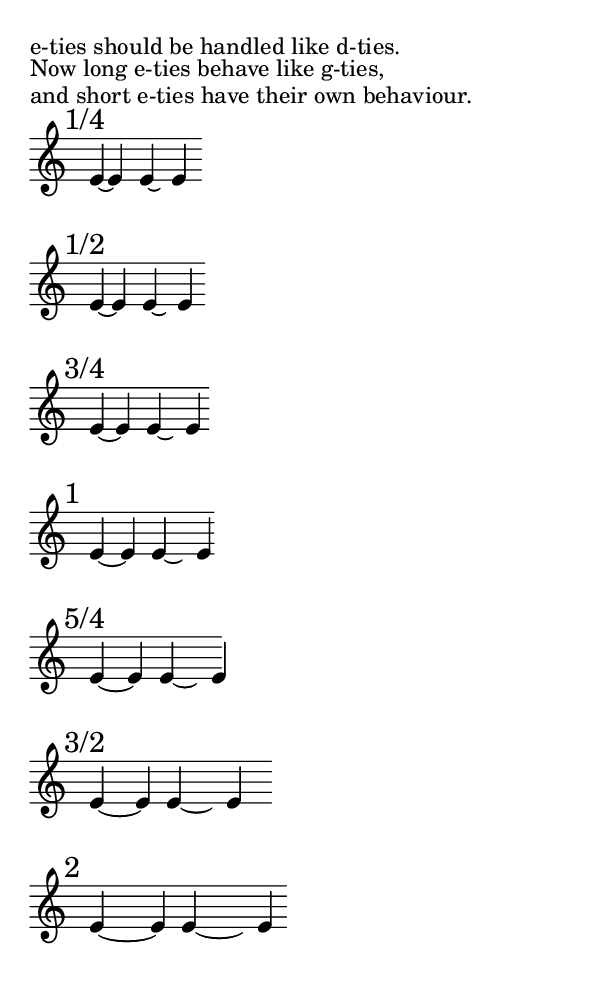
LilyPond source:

\version "2.16.2"

\paper { indent = 0  ragged-right = ##t paper-width = 10 \cm line-width = 9 \cm }

br = { \bar "" \break }

% #(set-global-staff-size 10)
% black_notehead_width = 1,316178

\markup "e-ties should be handled like d-ties."
\markup "Now long e-ties behave like g-ties,"
\markup "and short e-ties have their own behaviour."

\transpose d e
\new Staff \with { \override StaffSymbol #'line-count = #5 \remove Time_signature_engraver } { \time 9999/1 \set tieWaitForNote = ##t 
    \mark "1/4"
    d'4*1/4 ~ d'4
    \bar "" 
    <<
      {
        \once \override Tie #'control-points = 
        #'((0.822 . -2.778) (1.080 . -3.1) (1.717 . -3.1) (1.975 . -2.778))
        d'4 ~ \hideNotes d' \unHideNotes
      }
      \new Voice { 
        \once \override Stem #'extra-offset = #'(1.82 . 0)
        \once \override NoteHead #'extra-offset = #'(1.82 . 0) 
        d'4
      }
    >>
    \br 
    
    \mark "1/2"
    d'4*1/2 ~ d'4
    \bar "" 
    <<
      {
        \once \override Tie #'control-points = 
        #'((0.9 . -2.754) (1.192 . -3.1) (1.917 . -3.1) (2.210 . -2.754))
        d'4 ~ \hideNotes d' \unHideNotes
      }
      \new Voice { 
        \once \override Stem #'extra-offset = #'(2.11 . 0)
        \once \override NoteHead #'extra-offset = #'(2.11 . 0) 
        d'4
      }
    >>
    \br
    
    \mark "3/4"
    d'4*3/4 ~ d'4
    \bar "" 
    <<
      {
        \once \override Tie #'control-points = 
        #'((1.05 . -2.691) (1.376 . -3.07) (2.178 . -3.07) (2.503 . -2.691))
        d'4 ~ \hideNotes d' \unHideNotes
      }
      \new Voice { 
        \once \override Stem #'extra-offset = #'(2.51 . 0)
        \once \override NoteHead #'extra-offset = #'(2.51 . 0) 
        d'4
      }
    >>
    \br
    
    \mark "1"
    d'4 ~ d'4
    \bar "" 
    <<
      {
        \once \override Tie #'control-points = 
        #'((1.205 . -2.6) (1.582 . -3) (2.512 . -3) (2.889 . -2.6))
        d'4 ~ \hideNotes d' \unHideNotes
      }
      \new Voice { 
        \once \override Stem #'extra-offset = #'(3.00 . 0)
        \once \override NoteHead #'extra-offset = #'(3.00 . 0) 
        d'4
      }
    >>
    \br
    
    \mark "5/4"
    d'4 ~ s16 d'4
    \bar "" 
    <<
      {
        \once \override Tie #'control-points = 
        #'((1.328 . -2.5) (1.828 . -3.02) (3.063 . -3.02) (3.563 . -2.5))
        d'4 ~ \hideNotes d' \unHideNotes
      }
      \new Voice { 
        \once \override Stem #'extra-offset = #'(3.75 . 0)
        \once \override NoteHead #'extra-offset = #'(3.75 . 0) 
        d'4
      }
    >>
    \br
    
    \mark "3/2"
    d'4 ~ s8 d'4
    \bar "" 
    <<
      {
        \once \override Tie #'control-points = 
        #'((1.328 . -2.5) (1.928 . -3.1) (3.713 . -3.1) (4.313 . -2.5))
        d'4*2 ~ \hideNotes d' \unHideNotes
      }
      \new Voice { 
        \once \override Stem #'extra-offset = #'(4.5 . 0)
        \once \override NoteHead #'extra-offset = #'(4.5 . 0) 
        d'4
      }
    >>
    \br
    
    \mark "2"
    d'4 ~ s4 d'4
    \bar "" 
    <<
      {
        \once \override Tie #'control-points = 
        #'((1.328 . -2.5) (2.128 . -3.23) (5.013 . -3.23) (5.813 . -2.5))
        d'4*2 ~ \hideNotes d' \unHideNotes
      }
      \new Voice { 
        \once \override Stem #'extra-offset = #'(6.00 . 0)
        \once \override NoteHead #'extra-offset = #'(6.00 . 0) 
        d'4
      }
    >>
    \br
    
  }
  